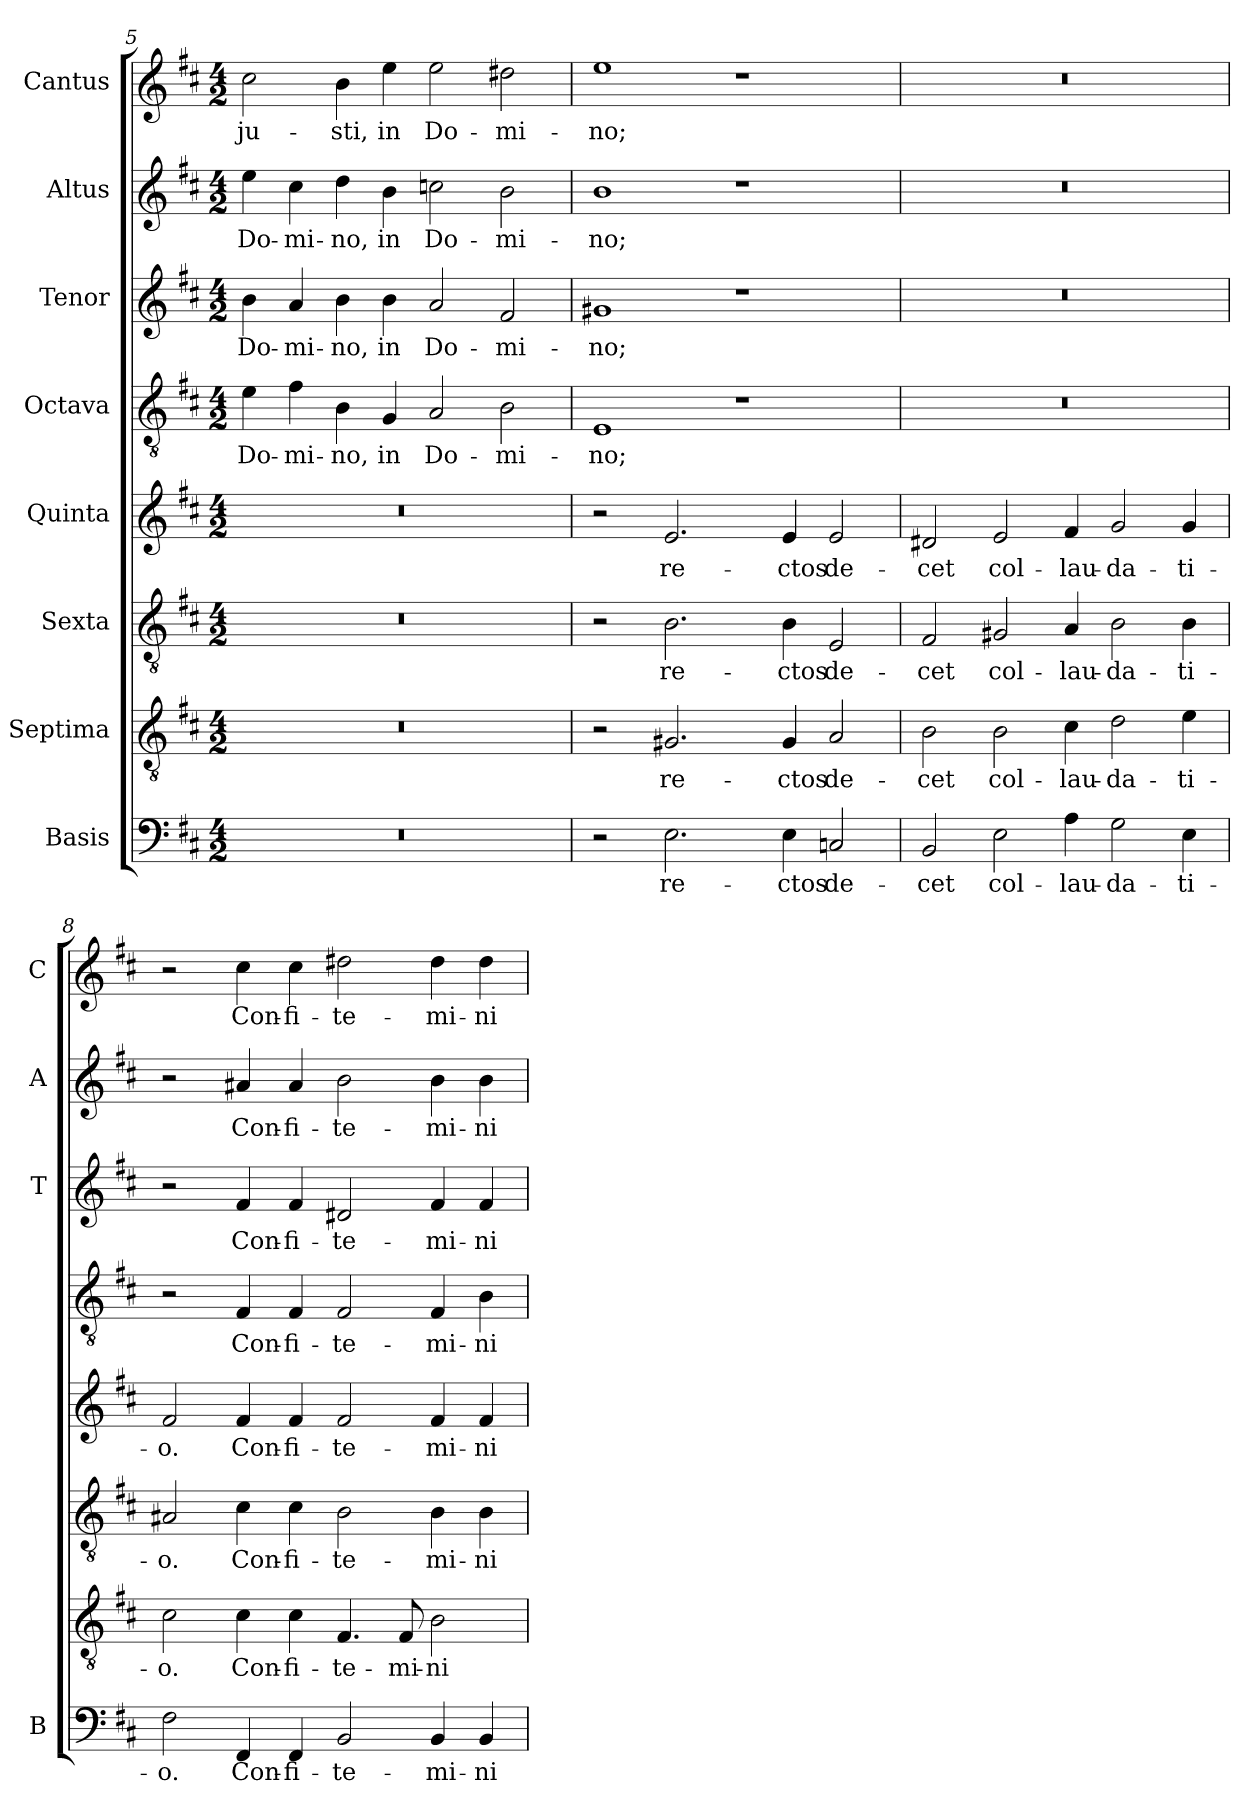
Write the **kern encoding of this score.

**kern	**text	**kern	**text	**kern	**text	**kern	**text	**kern	**text	**kern	**text	**kern	**text	**kern	**text
*part8	*part8	*part7	*part7	*part6	*part6	*part5	*part5	*part4	*part4	*part3	*part3	*part2	*part2	*part1	*part1
*staff8	*staff8	*staff7	*staff7	*staff6	*staff6	*staff5	*staff5	*staff4	*staff4	*staff3	*staff3	*staff2	*staff2	*staff1	*staff1
*I"Basis	*	*I"Septima	*	*I"Sexta	*	*I"Quinta	*	*I"Octava	*	*I"Tenor	*	*I"Altus	*	*I"Cantus	*
*I'B	*	*	*	*	*	*	*	*	*	*I'T	*	*I'A	*	*I'C	*
!!LO:PB:g=z
*clefF4	*	*clefGv2	*	*clefGv2	*	*clefG2	*	*clefGv2	*	*clefG2	*	*clefG2	*	*clefG2	*
*k[f#c#]	*	*k[f#c#]	*	*k[f#c#]	*	*k[f#c#]	*	*k[f#c#]	*	*k[f#c#]	*	*k[f#c#]	*	*k[f#c#]	*
*D:	*	*D:	*	*D:	*	*D:	*	*D:	*	*D:	*	*D:	*	*D:	*
*M4/2	*	*M4/2	*	*M4/2	*	*M4/2	*	*M4/2	*	*M4/2	*	*M4/2	*	*M4/2	*
=5	=5	=5	=5	=5	=5	=5	=5	=5	=5	=5	=5	=5	=5	=5	=5
!	!	!	!	!	!	!	!	!	!LO:LY:b	!	!LO:LY:b	!	!LO:LY:b	!	!LO:LY:b
0r	.	0r	.	0r	.	0r	.	4e\	Do-	4b\	Do-	4ee\	Do-	2cc#\	ju-
!	!	!	!	!	!	!	!	!	!LO:LY:b	!	!LO:LY:b	!	!LO:LY:b	!	!
.	.	.	.	.	.	.	.	4f#\	-mi-	4a/	-mi-	4cc#\	-mi-	.	.
!	!	!	!	!	!	!	!	!	!LO:LY:b	!	!LO:LY:b	!	!LO:LY:b	!	!LO:LY:b
.	.	.	.	.	.	.	.	4B\	-no,	4b\	-no,	4dd\	-no,	4b\	-sti,
!	!	!	!	!	!	!	!	!	!LO:LY:b	!	!LO:LY:b	!	!LO:LY:b	!	!LO:LY:b
.	.	.	.	.	.	.	.	4G/	in	4b\	in	4b\	in	4ee\	in
!	!	!	!	!	!	!	!	!	!LO:LY:b	!	!LO:LY:b	!	!LO:LY:b	!	!LO:LY:b
.	.	.	.	.	.	.	.	2A/	Do-	2a/	Do-	2ccn\	Do-	2ee\	Do-
!	!	!	!	!	!	!	!	!	!LO:LY:b	!	!LO:LY:b	!	!LO:LY:b	!	!LO:LY:b
.	.	.	.	.	.	.	.	2B\	-mi-	2f#/	-mi-	2b\	-mi-	2dd#X\	-mi-
=6	=6	=6	=6	=6	=6	=6	=6	=6	=6	=6	=6	=6	=6	=6	=6
!	!	!	!	!	!	!	!	!	!LO:LY:b	!	!LO:LY:b	!	!LO:LY:b	!	!LO:LY:b
2r	.	2r	.	2r	.	2r	.	1E	-no;	1g#X	-no;	1b	-no;	1ee	-no;
!	!LO:LY:b	!	!LO:LY:b	!	!LO:LY:b	!	!LO:LY:b	!	!	!	!	!	!	!	!
2.E\	re-	2.G#X/	re-	2.B\	re-	2.e/	re-	.	.	.	.	.	.	.	.
.	.	.	.	.	.	.	.	1r	.	1r	.	1r	.	1r	.
!	!LO:LY:b	!	!LO:LY:b	!	!LO:LY:b	!	!LO:LY:b	!	!	!	!	!	!	!	!
4E\	-ctos	4G#/	-ctos	4B\	-ctos	4e/	-ctos	.	.	.	.	.	.	.	.
!	!LO:LY:b	!	!LO:LY:b	!	!LO:LY:b	!	!LO:LY:b	!	!	!	!	!	!	!	!
2Cn/	de-	2A/	de-	2E/	de-	2e/	de-	.	.	.	.	.	.	.	.
=7	=7	=7	=7	=7	=7	=7	=7	=7	=7	=7	=7	=7	=7	=7	=7
!	!LO:LY:b	!	!LO:LY:b	!	!LO:LY:b	!	!LO:LY:b	!	!	!	!	!	!	!	!
2BB/	-cet	2B\	-cet	2F#/	-cet	2d#X/	-cet	0r	.	0r	.	0r	.	0r	.
!	!LO:LY:b	!	!LO:LY:b	!	!LO:LY:b	!	!LO:LY:b	!	!	!	!	!	!	!	!
2E\	col-	2B\	col-	2G#X/	col-	2e/	col-	.	.	.	.	.	.	.	.
!	!LO:LY:b	!	!LO:LY:b	!	!LO:LY:b	!	!LO:LY:b	!	!	!	!	!	!	!	!
4A\	-lau-	4c#\	-lau-	4A/	-lau-	4f#/	-lau-	.	.	.	.	.	.	.	.
!	!LO:LY:b	!	!LO:LY:b	!	!LO:LY:b	!	!LO:LY:b	!	!	!	!	!	!	!	!
2G\	-da-	2d\	-da-	2B\	-da-	2g/	-da-	.	.	.	.	.	.	.	.
!	!LO:LY:b	!	!LO:LY:b	!	!LO:LY:b	!	!LO:LY:b	!	!	!	!	!	!	!	!
4E\	-ti-	4e\	-ti-	4B\	-ti-	4g/	-ti-	.	.	.	.	.	.	.	.
=8	=8	=8	=8	=8	=8	=8	=8	=8	=8	=8	=8	=8	=8	=8	=8
!	!LO:LY:b	!	!LO:LY:b	!	!LO:LY:b	!	!LO:LY:b	!	!	!	!	!	!	!	!
2F#\	-o.	2c#\	-o.	2A#X/	-o.	2f#/	-o.	2r	.	2r	.	2r	.	2r	.
!	!LO:LY:b	!	!LO:LY:b	!	!LO:LY:b	!	!LO:LY:b	!	!LO:LY:b	!	!LO:LY:b	!	!LO:LY:b	!	!LO:LY:b
4FF#/	Con-	4c#\	Con-	4c#\	Con-	4f#/	Con-	4F#/	Con-	4f#/	Con-	4a#X/	Con-	4cc#\	Con-
!	!LO:LY:b	!	!LO:LY:b	!	!LO:LY:b	!	!LO:LY:b	!	!LO:LY:b	!	!LO:LY:b	!	!LO:LY:b	!	!LO:LY:b
4FF#/	-fi-	4c#\	-fi-	4c#\	-fi-	4f#/	-fi-	4F#/	-fi-	4f#/	-fi-	4a#/	-fi-	4cc#\	-fi-
!	!LO:LY:b	!	!LO:LY:b	!	!LO:LY:b	!	!LO:LY:b	!	!LO:LY:b	!	!LO:LY:b	!	!LO:LY:b	!	!LO:LY:b
2BB/	-te-	4.F#/	-te-	2B\	-te-	2f#/	-te-	2F#/	-te-	2d#X/	-te-	2b\	-te-	2dd#X\	-te-
!	!	!	!LO:LY:b	!	!	!	!	!	!	!	!	!	!	!	!
.	.	8F#/	-mi-	.	.	.	.	.	.	.	.	.	.	.	.
!	!LO:LY:b	!	!LO:LY:b	!	!LO:LY:b	!	!LO:LY:b	!	!LO:LY:b	!	!LO:LY:b	!	!LO:LY:b	!	!LO:LY:b
4BB/	-mi-	2B\	-ni	4B\	-mi-	4f#/	-mi-	4F#/	-mi-	4f#/	-mi-	4b\	-mi-	4dd#\	-mi-
!	!LO:LY:b	!	!	!	!LO:LY:b	!	!LO:LY:b	!	!LO:LY:b	!	!LO:LY:b	!	!LO:LY:b	!	!LO:LY:b
4BB/	-ni	.	.	4B\	-ni	4f#/	-ni	4B\	-ni	4f#/	-ni	4b\	-ni	4dd#\	-ni
=	=	=	=	=	=	=	=	=	=	=	=	=	=	=	=
*-	*-	*-	*-	*-	*-	*-	*-	*-	*-	*-	*-	*-	*-	*-	*-
